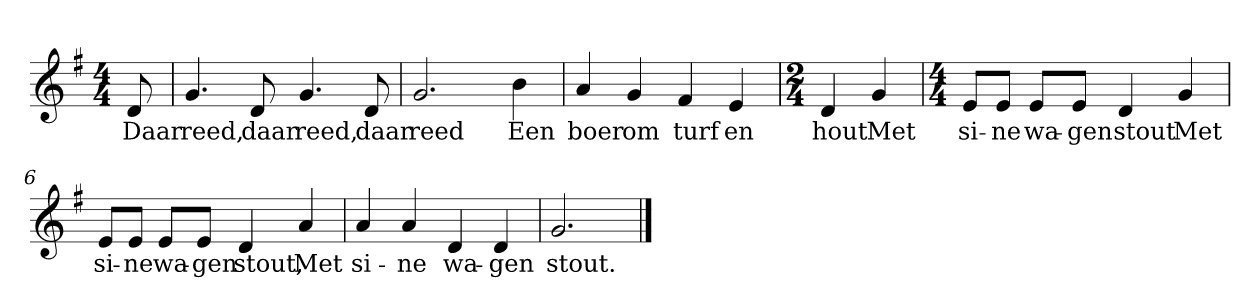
**kern	**text
*part1	*part1
*staff1	*staff1
*clefG2	*
*k[f#]	*
*G:	*
*M4/4	*
*MM120	*
=	=
8d	Daar
=1	=1
4.g	reed,
8d	daar
4.g	reed,
8d	daar
=2	=2
2.g	reed
4b	Een
=3	=3
4a	boer
4g	om
4f#	turf
4e	en
=4	=4
*M2/4	*
4d	hout
4g	Met
=5	=5
*M4/4	*
8e/L	si-
8e/J	-ne
8e/L	wa-
8e/J	-gen
4d	stout
4g	Met
=6	=6
8e/L	si-
8e/J	-ne
8e/L	wa-
8e/J	-gen
4d	stout,
4a	Met
=7	=7
4a	si-
4a	-ne
4d	wa-
4d	-gen
=8	=8
2.g	stout.
==	==
*-	*-
